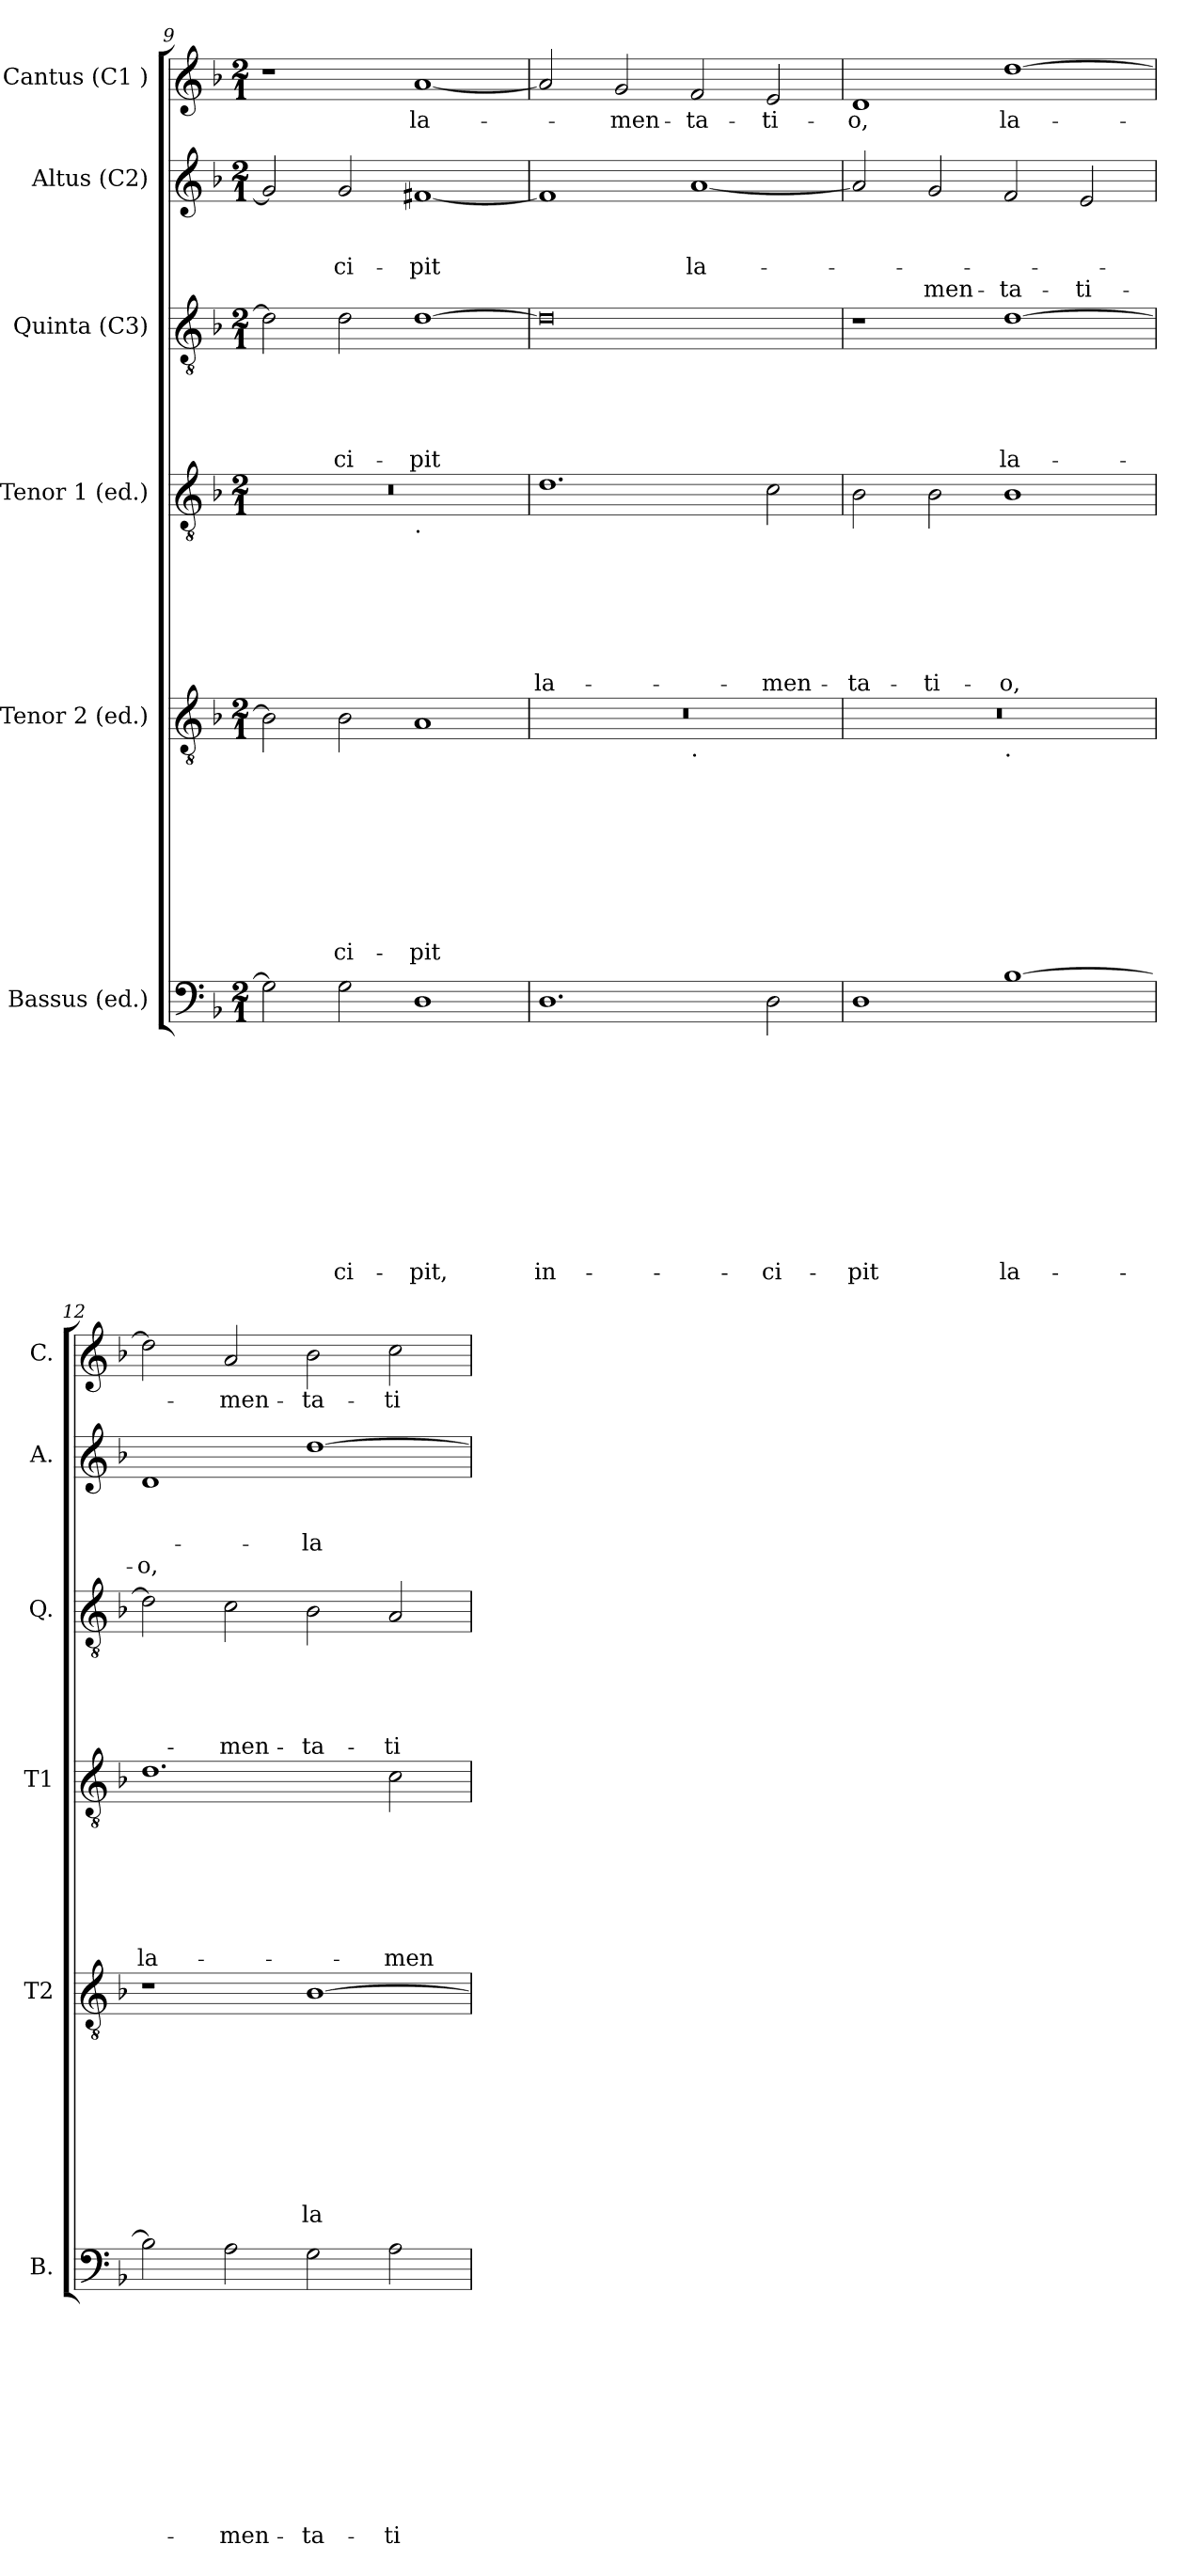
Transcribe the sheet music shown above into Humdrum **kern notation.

**kern	**text	**text	**text	**text	**text	**text	**text	**text	**text	**text	**text	**kern	**text	**text	**text	**text	**text	**text	**text	**text	**text	**kern	**text	**text	**text	**text	**text	**text	**text	**kern	**text	**text	**text	**text	**text	**kern	**text	**text	**text	**text	**kern	**text
*part6	*part6	*part6	*part6	*part6	*part6	*part6	*part6	*part6	*part6	*part6	*part6	*part5	*part5	*part5	*part5	*part5	*part5	*part5	*part5	*part5	*part5	*part4	*part4	*part4	*part4	*part4	*part4	*part4	*part4	*part3	*part3	*part3	*part3	*part3	*part3	*part2	*part2	*part2	*part2	*part2	*part1	*part1
*staff6	*staff6	*staff6	*staff6	*staff6	*staff6	*staff6	*staff6	*staff6	*staff6	*staff6	*staff6	*staff5	*staff5	*staff5	*staff5	*staff5	*staff5	*staff5	*staff5	*staff5	*staff5	*staff4	*staff4	*staff4	*staff4	*staff4	*staff4	*staff4	*staff4	*staff3	*staff3	*staff3	*staff3	*staff3	*staff3	*staff2	*staff2	*staff2	*staff2	*staff2	*staff1	*staff1
*I"Bassus (ed.)	*	*	*	*	*	*	*	*	*	*	*	*I"Tenor 2 (ed.)	*	*	*	*	*	*	*	*	*	*I"Tenor 1 (ed.)	*	*	*	*	*	*	*	*I"Quinta (C3)	*	*	*	*	*	*I"Altus (C2)	*	*	*	*	*I"Cantus (C1 )	*
*I'B.	*	*	*	*	*	*	*	*	*	*	*	*I'T2	*	*	*	*	*	*	*	*	*	*I'T1	*	*	*	*	*	*	*	*I'Q.	*	*	*	*	*	*I'A.	*	*	*	*	*I'C.	*
*clefF4	*	*	*	*	*	*	*	*	*	*	*	*clefGv2	*	*	*	*	*	*	*	*	*	*clefGv2	*	*	*	*	*	*	*	*clefGv2	*	*	*	*	*	*clefG2	*	*	*	*	*clefG2	*
*k[b-]	*	*	*	*	*	*	*	*	*	*	*	*k[b-]	*	*	*	*	*	*	*	*	*	*k[b-]	*	*	*	*	*	*	*	*k[b-]	*	*	*	*	*	*k[b-]	*	*	*	*	*k[b-]	*
*F:	*	*	*	*	*	*	*	*	*	*	*	*F:	*	*	*	*	*	*	*	*	*	*F:	*	*	*	*	*	*	*	*F:	*	*	*	*	*	*F:	*	*	*	*	*F:	*
*M2/1	*	*	*	*	*	*	*	*	*	*	*	*M2/1	*	*	*	*	*	*	*	*	*	*M2/1	*	*	*	*	*	*	*	*M2/1	*	*	*	*	*	*M2/1	*	*	*	*	*M2/1	*
=9	=9	=9	=9	=9	=9	=9	=9	=9	=9	=9	=9	=9	=9	=9	=9	=9	=9	=9	=9	=9	=9	=9	=9	=9	=9	=9	=9	=9	=9	=9	=9	=9	=9	=9	=9	=9	=9	=9	=9	=9	=9	=9
*	*	*	*	*	*	*	*	*	*	*	*	*	*	*	*	*	*	*	*	*	*	*^	*	*	*	*	*	*	*	*	*	*	*	*	*	*	*	*	*	*	*	*
2G\]	.	.	.	.	.	.	.	.	.	.	.	2B-\]	.	.	.	.	.	.	.	.	.	0r	1ryy	.	.	.	.	.	.	.	2d\]	.	.	.	.	.	2g/]	.	.	.	.	1r	.
!	!	!	!	!	!	!	!	!	!	!	!LO:LY:b	!	!	!	!	!	!	!	!	!	!LO:LY:b	!	!	!	!	!	!	!	!	!	!	!	!	!	!	!LO:LY:b	!	!	!	!LO:LY:b	!	!	!
2G\	.	.	.	.	.	.	.	.	.	.	-ci-	2B-\	.	.	.	.	.	.	.	.	-ci-	.	.	.	.	.	.	.	.	.	2d\	.	.	.	.	-ci-	2g/	.	.	-ci-	.	.	.
!	!	!	!	!	!	!	!	!	!	!	!	!	!	!	!	!	!	!	!	!	!	!	!LO:TX:b:t=.	!	!	!	!	!	!	!	!	!	!	!	!	!	!	!	!	!	!	!	!
!	!	!	!	!	!	!	!	!	!	!	!LO:LY:b	!	!	!	!	!	!	!	!	!	!LO:LY:b	!	!	!	!	!	!	!	!	!	!	!	!	!	!	!LO:LY:b	!	!	!	!LO:LY:b	!	!	!LO:LY:b
1D	.	.	.	.	.	.	.	.	.	.	-pit,	1A	.	.	.	.	.	.	.	.	-pit	.	1ryy	.	.	.	.	.	.	.	[>1d	.	.	.	.	-pit	[<1f#X	.	.	-pit	.	[<1a	la-
=10	=10	=10	=10	=10	=10	=10	=10	=10	=10	=10	=10	=10	=10	=10	=10	=10	=10	=10	=10	=10	=10	=10	=10	=10	=10	=10	=10	=10	=10	=10	=10	=10	=10	=10	=10	=10	=10	=10	=10	=10	=10	=10	=10
!	!	!	!	!	!	!	!	!	!	!	!LO:LY:b	!	!	!	!	!	!	!	!	!	!	!	!	!	!	!	!	!	!	!LO:LY:b	!	!	!	!	!	!	!	!	!	!	!	!	!
*	*	*	*	*	*	*	*	*	*	*	*	*^	*	*	*	*	*	*	*	*	*	*v	*v	*	*	*	*	*	*	*	*	*	*	*	*	*	*	*	*	*	*	*	*
1.D	.	.	.	.	.	.	.	.	.	.	in-	0r	1ryy	.	.	.	.	.	.	.	.	.	1.d	.	.	.	.	.	.	la-	0d]	.	.	.	.	.	1f#]	.	.	.	.	2a/]	.
!	!	!	!	!	!	!	!	!	!	!	!	!	!	!	!	!	!	!	!	!	!	!	!	!	!	!	!	!	!	!	!	!	!	!	!	!	!	!	!	!	!	!	!LO:LY:b
.	.	.	.	.	.	.	.	.	.	.	.	.	.	.	.	.	.	.	.	.	.	.	.	.	.	.	.	.	.	.	.	.	.	.	.	.	.	.	.	.	.	2g/	-men-
!	!	!	!	!	!	!	!	!	!	!	!	!	!LO:TX:b:t=.	!	!	!	!	!	!	!	!	!	!	!	!	!	!	!	!	!	!	!	!	!	!	!	!	!	!	!	!	!	!
!	!	!	!	!	!	!	!	!	!	!	!	!	!	!	!	!	!	!	!	!	!	!	!	!	!	!	!	!	!	!	!	!	!	!	!	!	!	!	!	!LO:LY:b	!	!	!LO:LY:b
.	.	.	.	.	.	.	.	.	.	.	.	.	1ryy	.	.	.	.	.	.	.	.	.	.	.	.	.	.	.	.	.	.	.	.	.	.	.	[<1a	.	.	la-	.	2f/	-ta-
!	!	!	!	!	!	!	!	!	!	!	!LO:LY:b	!	!	!	!	!	!	!	!	!	!	!	!	!	!	!	!	!	!	!LO:LY:b	!	!	!	!	!	!	!	!	!	!	!	!	!LO:LY:b
2D\	.	.	.	.	.	.	.	.	.	.	-ci-	.	.	.	.	.	.	.	.	.	.	.	2c\	.	.	.	.	.	.	-men-	.	.	.	.	.	.	.	.	.	.	.	2e/	-ti-
!!LO:LB:g=z
=11	=11	=11	=11	=11	=11	=11	=11	=11	=11	=11	=11	=11	=11	=11	=11	=11	=11	=11	=11	=11	=11	=11	=11	=11	=11	=11	=11	=11	=11	=11	=11	=11	=11	=11	=11	=11	=11	=11	=11	=11	=11	=11	=11
!	!	!	!	!	!	!	!	!	!	!	!LO:LY:b	!	!	!	!	!	!	!	!	!	!	!	!	!	!	!	!	!	!	!LO:LY:b	!	!	!	!	!	!	!	!	!	!	!	!	!LO:LY:b
1D	.	.	.	.	.	.	.	.	.	.	-pit	0r	1ryy	.	.	.	.	.	.	.	.	.	2B-\	.	.	.	.	.	.	-ta-	1r	.	.	.	.	.	2a/]	.	.	.	.	1d	-o,
!	!	!	!	!	!	!	!	!	!	!	!	!	!	!	!	!	!	!	!	!	!	!	!	!	!	!	!	!	!	!LO:LY:b	!	!	!	!	!	!	!	!	!	!	!LO:LY:b	!	!
.	.	.	.	.	.	.	.	.	.	.	.	.	.	.	.	.	.	.	.	.	.	.	2B-\	.	.	.	.	.	.	-ti-	.	.	.	.	.	.	2g/	.	.	.	men-	.	.
!	!	!	!	!	!	!	!	!	!	!	!	!	!LO:TX:b:t=.	!	!	!	!	!	!	!	!	!	!	!	!	!	!	!	!	!	!	!	!	!	!	!	!	!	!	!	!	!	!
!	!	!	!	!	!	!	!	!	!	!	!LO:LY:b	!	!	!	!	!	!	!	!	!	!	!	!	!	!	!	!	!	!	!LO:LY:b	!	!	!	!	!	!LO:LY:b	!	!	!	!	!LO:LY:b	!	!LO:LY:b
[>1B-	.	.	.	.	.	.	.	.	.	.	la-	.	1ryy	.	.	.	.	.	.	.	.	.	1B-	.	.	.	.	.	.	-o,	[>1d	.	.	.	.	la-	2f/	.	.	.	-ta-	[>1dd	la-
!	!	!	!	!	!	!	!	!	!	!	!	!	!	!	!	!	!	!	!	!	!	!	!	!	!	!	!	!	!	!	!	!	!	!	!	!	!	!	!	!	!LO:LY:b	!	!
.	.	.	.	.	.	.	.	.	.	.	.	.	.	.	.	.	.	.	.	.	.	.	.	.	.	.	.	.	.	.	.	.	.	.	.	.	2e/	.	.	.	-ti-	.	.
=12	=12	=12	=12	=12	=12	=12	=12	=12	=12	=12	=12	=12	=12	=12	=12	=12	=12	=12	=12	=12	=12	=12	=12	=12	=12	=12	=12	=12	=12	=12	=12	=12	=12	=12	=12	=12	=12	=12	=12	=12	=12	=12	=12
!	!	!	!	!	!	!	!	!	!	!	!	!	!	!	!	!	!	!	!	!	!	!	!	!	!	!	!	!	!	!LO:LY:b	!	!	!	!	!	!	!	!	!	!	!LO:LY:b	!	!
*	*	*	*	*	*	*	*	*	*	*	*	*v	*v	*	*	*	*	*	*	*	*	*	*	*	*	*	*	*	*	*	*	*	*	*	*	*	*	*	*	*	*	*	*
2B-\]	.	.	.	.	.	.	.	.	.	.	.	1r	.	.	.	.	.	.	.	.	.	1.d	.	.	.	.	.	.	la-	2d\]	.	.	.	.	.	1d	.	.	.	-o,	2dd\]	.
!	!	!	!	!	!	!	!	!	!	!	!LO:LY:b	!	!	!	!	!	!	!	!	!	!	!	!	!	!	!	!	!	!	!	!	!	!	!	!LO:LY:b	!	!	!	!	!	!	!LO:LY:b
2A\	.	.	.	.	.	.	.	.	.	.	-men-	.	.	.	.	.	.	.	.	.	.	.	.	.	.	.	.	.	.	2c\	.	.	.	.	-men-	.	.	.	.	.	2a/	-men-
!	!	!	!	!	!	!	!	!	!	!	!LO:LY:b	!	!	!	!	!	!	!	!	!	!LO:LY:b	!	!	!	!	!	!	!	!	!	!	!	!	!	!LO:LY:b	!	!	!	!LO:LY:b	!	!	!LO:LY:b
2G\	.	.	.	.	.	.	.	.	.	.	-ta-	[>1B-	.	.	.	.	.	.	.	.	la-	.	.	.	.	.	.	.	.	2B-\	.	.	.	.	-ta-	[>1dd	.	.	-la-	.	2b-\	-ta-
!	!	!	!	!	!	!	!	!	!	!	!LO:LY:b	!	!	!	!	!	!	!	!	!	!	!	!	!	!	!	!	!	!LO:LY:b	!	!	!	!	!	!LO:LY:b	!	!	!	!	!	!	!LO:LY:b
2A\	.	.	.	.	.	.	.	.	.	.	-ti-	.	.	.	.	.	.	.	.	.	.	2c\	.	.	.	.	.	.	-men-	2A/	.	.	.	.	-ti-	.	.	.	.	.	2cc\	-ti-
=	=	=	=	=	=	=	=	=	=	=	=	=	=	=	=	=	=	=	=	=	=	=	=	=	=	=	=	=	=	=	=	=	=	=	=	=	=	=	=	=	=	=
*-	*-	*-	*-	*-	*-	*-	*-	*-	*-	*-	*-	*-	*-	*-	*-	*-	*-	*-	*-	*-	*-	*-	*-	*-	*-	*-	*-	*-	*-	*-	*-	*-	*-	*-	*-	*-	*-	*-	*-	*-	*-	*-
